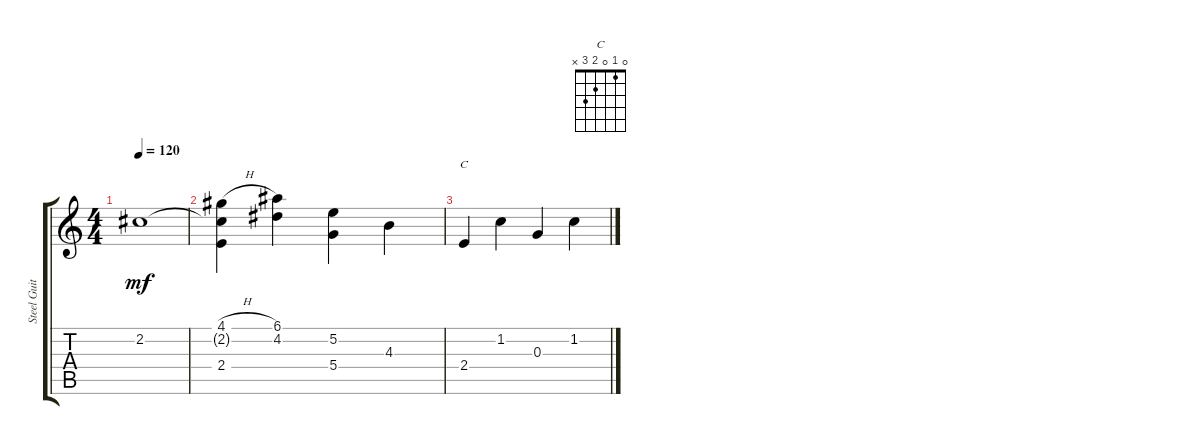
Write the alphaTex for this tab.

\track ("Steel Guitar" "Steel Guit") {instrument acousticguitarsteel}
\staff {score tabs}
\tuning (E4 B3 G3 D3 A2 E2) {hide}
\chord ("C" 0 1 0 2 3 x)
\ts (4 4)
\tempo 120
\clef g2
\ks c
2.2.1{dy mf instrument acousticguitarsteel} |
(4.1{h} 2.2{t} 2.4).4 (6.1 4.2).4 (5.2 5.4).4 4.3.4 |
2.4.4{ch "C"} 1.2.4 0.3.4 1.2.4
